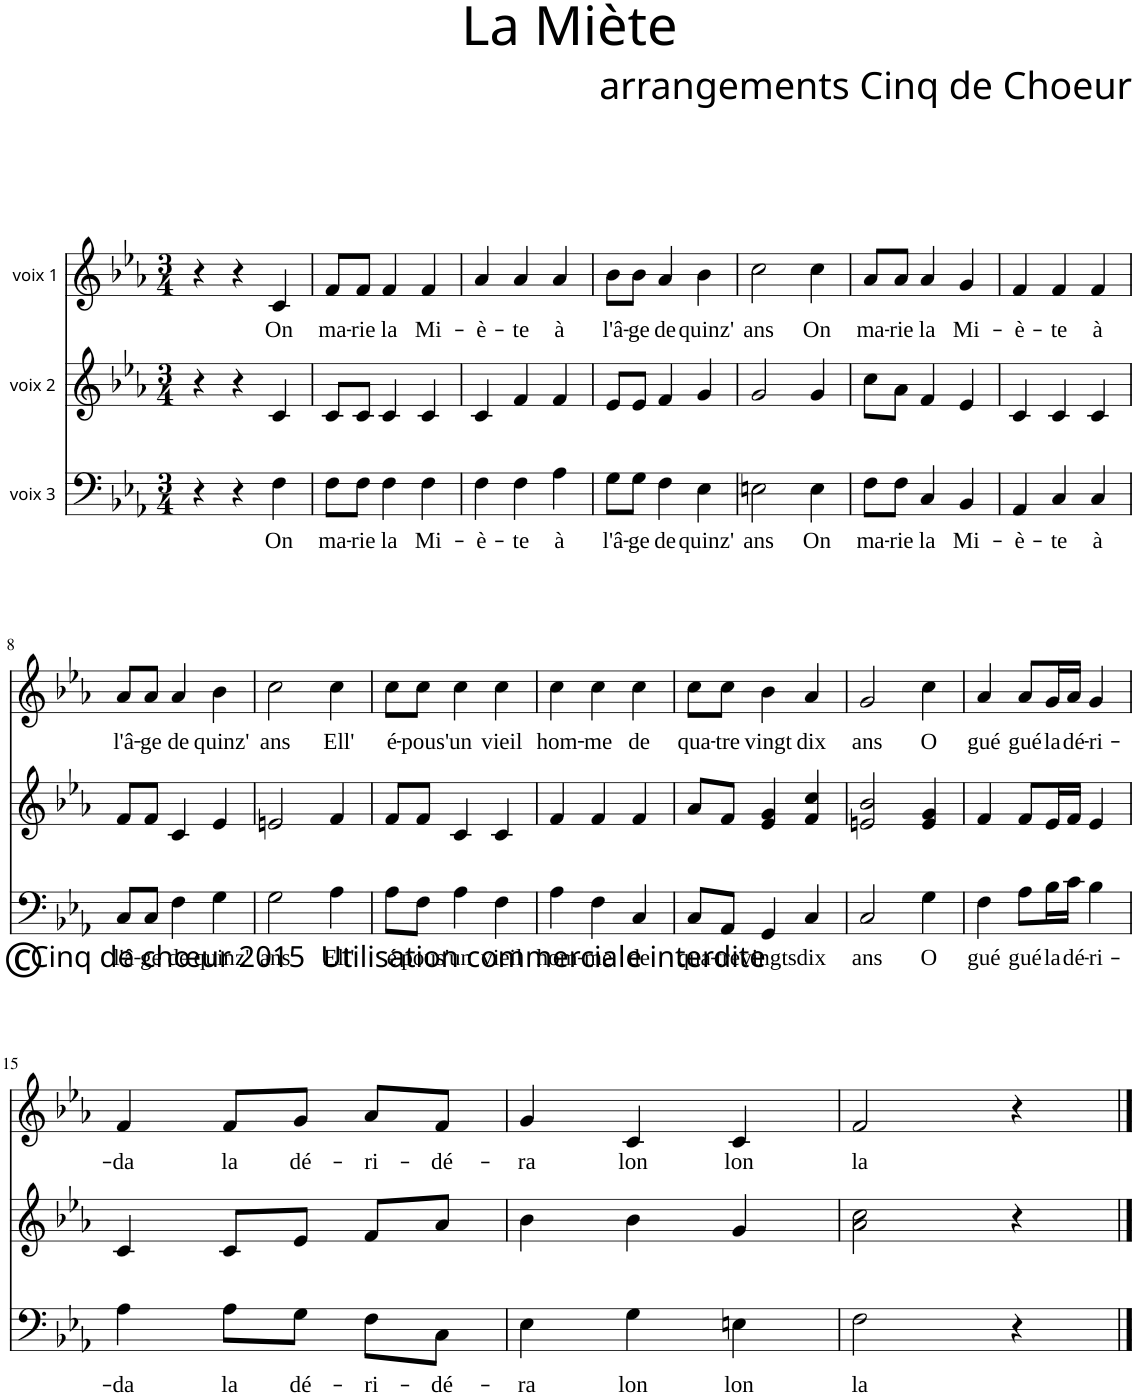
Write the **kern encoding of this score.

**kern	**text	**kern	**kern	**text
*part3	*part3	*part2	*part1	*part1
*staff3	*staff3	*staff2	*staff1	*staff1
*I"voix 3	*	*I"voix 2	*I"voix 1	*
*clefF4	*	*clefG2	*clefG2	*
*	*	*Trd4c7	*Trd1c2	*
*k[b-e-a-]	*	*k[b-e-a-]	*k[b-e-a-]	*
*M3/4	*	*M3/4	*M3/4	*
=1	=1	=1	=1	=1
4r	.	4r	4r	.
4r	.	4r	4r	.
!	!LO:LY:b	!	!	!LO:LY:b
4F\	On	4c/	4c/	On
=2	=2	=2	=2	=2
!	!LO:LY:b	!	!	!LO:LY:b
8F\L	ma-	8c/L	8f/L	ma-
!	!LO:LY:b	!	!	!LO:LY:b
8F\J	-rie	8c/J	8f/J	-rie
!	!LO:LY:b	!	!	!LO:LY:b
4F\	la	4c/	4f/	la
!	!LO:LY:b	!	!	!LO:LY:b
4F\	Mi-	4c/	4f/	Mi-
=3	=3	=3	=3	=3
!	!LO:LY:b	!	!	!LO:LY:b
4F\	-è-	4c/	4a-/	-è-
!	!LO:LY:b	!	!	!LO:LY:b
4F\	-te	4f/	4a-/	-te
!	!LO:LY:b	!	!	!LO:LY:b
4A-\	à	4f/	4a-/	à
=4	=4	=4	=4	=4
!	!LO:LY:b	!	!	!LO:LY:b
8G\L	l'â-	8e-/L	8b-\L	l'â-
!	!LO:LY:b	!	!	!LO:LY:b
8G\J	-ge	8e-/J	8b-\J	-ge
!	!LO:LY:b	!	!	!LO:LY:b
4F\	de	4f/	4a-/	de
!	!LO:LY:b	!	!	!LO:LY:b
4E-\	quinz'	4g/	4b-\	quinz'
=5	=5	=5	=5	=5
!	!LO:LY:b	!	!	!LO:LY:b
2En\	ans	2g/	2cc\	ans
!	!LO:LY:b	!	!	!LO:LY:b
4E\	On	4g/	4cc\	On
=6	=6	=6	=6	=6
!	!LO:LY:b	!	!	!LO:LY:b
8F\L	ma-	8cc\L	8a-/L	ma-
!	!LO:LY:b	!	!	!LO:LY:b
8F\J	-rie	8a-\J	8a-/J	-rie
!	!LO:LY:b	!	!	!LO:LY:b
4C/	la	4f/	4a-/	la
!	!LO:LY:b	!	!	!LO:LY:b
4BB-/	Mi-	4e-/	4g/	Mi-
=7	=7	=7	=7	=7
!	!LO:LY:b	!	!	!LO:LY:b
4AA-/	-è-	4c/	4f/	-è-
!	!LO:LY:b	!	!	!LO:LY:b
4C/	-te	4c/	4f/	-te
!	!LO:LY:b	!	!	!LO:LY:b
4C/	à	4c/	4f/	à
!!LO:LB:g=z
=8	=8	=8	=8	=8
!	!LO:LY:b	!	!	!LO:LY:b
8C/L	l'â-	8f/L	8a-/L	l'â-
!	!LO:LY:b	!	!	!LO:LY:b
8C/J	-ge	8f/J	8a-/J	-ge
!	!LO:LY:b	!	!	!LO:LY:b
4F\	de	4c/	4a-/	de
!	!LO:LY:b	!	!	!LO:LY:b
4G\	quinz'	4e-/	4b-\	quinz'
=9	=9	=9	=9	=9
!	!LO:LY:b	!	!	!LO:LY:b
2G\	ans	2en/	2cc\	ans
!	!LO:LY:b	!	!	!LO:LY:b
4A-\	Ell'	4f/	4cc\	Ell'
=10	=10	=10	=10	=10
!	!LO:LY:b	!	!	!LO:LY:b
8A-\L	é-	8f/L	8cc\L	é-
!	!LO:LY:b	!	!	!LO:LY:b
8F\J	-pous'	8f/J	8cc\J	-pous'
!	!LO:LY:b	!	!	!LO:LY:b
4A-\	un	4c/	4cc\	un
!	!LO:LY:b	!	!	!LO:LY:b
4F\	vieil	4c/	4cc\	vieil
=11	=11	=11	=11	=11
!	!LO:LY:b	!	!	!LO:LY:b
4A-\	hom-	4f/	4cc\	hom-
!	!LO:LY:b	!	!	!LO:LY:b
4F\	-me	4f/	4cc\	-me
!	!LO:LY:b	!	!	!LO:LY:b
4C/	de	4f/	4cc\	de
=12	=12	=12	=12	=12
!	!LO:LY:b	!	!	!LO:LY:b
8C/L	qua-	8a-/L	8cc\L	qua-
!	!LO:LY:b	!	!	!LO:LY:b
8AA-/J	-tre	8f/J	8cc\J	-tre
!	!LO:LY:b	!	!	!LO:LY:b
4GG/	vingts	4e-/ 4g/	4b-\	vingt
!	!LO:LY:b	!	!	!LO:LY:b
4C/	dix	4f/ 4cc/	4a-/	dix
=13	=13	=13	=13	=13
!	!LO:LY:b	!	!	!LO:LY:b
2C/	ans	2en/ 2b-/	2g/	ans
!	!LO:LY:b	!	!	!LO:LY:b
4G\	O	4e/ 4g/	4cc\	O
=14	=14	=14	=14	=14
!	!LO:LY:b	!	!	!LO:LY:b
4F\	gué	4f/	4a-/	gué
!	!LO:LY:b	!	!	!LO:LY:b
8A-\L	gué	8f/L	8a-/L	gué
!	!LO:LY:b	!	!	!LO:LY:b
16B-\L	la	16e-/L	16g/L	la
!	!LO:LY:b	!	!	!LO:LY:b
16c\JJ	dé-	16f/JJ	16a-/JJ	dé-
!	!LO:LY:b	!	!	!LO:LY:b
4B-\	-ri-	4e-/	4g/	-ri-
!!LO:LB:g=z
=15	=15	=15	=15	=15
!	!LO:LY:b	!	!	!LO:LY:b
4A-\	-da	4c/	4f/	-da
!	!LO:LY:b	!	!	!LO:LY:b
8A-\L	la	8c/L	8f/L	la
!	!LO:LY:b	!	!	!LO:LY:b
8G\J	dé-	8e-/J	8g/J	dé-
!	!LO:LY:b	!	!	!LO:LY:b
8F\L	-ri-	8f/L	8a-/L	-ri-
!	!LO:LY:b	!	!	!LO:LY:b
8C\J	-dé-	8a-/J	8f/J	-dé-
=16	=16	=16	=16	=16
!	!LO:LY:b	!	!	!LO:LY:b
4E-\	-ra	4b-\	4g/	-ra
!	!LO:LY:b	!	!	!LO:LY:b
4G\	lon	4b-\	4c/	lon
!	!LO:LY:b	!	!	!LO:LY:b
4En\	lon	4g/	4c/	lon
=17	=17	=17	=17	=17
!	!LO:LY:b	!	!	!LO:LY:b
2F\	la	2a-\ 2cc\	2f/	la
4r	.	4r	4r	.
==	==	==	==	==
*-	*-	*-	*-	*-
